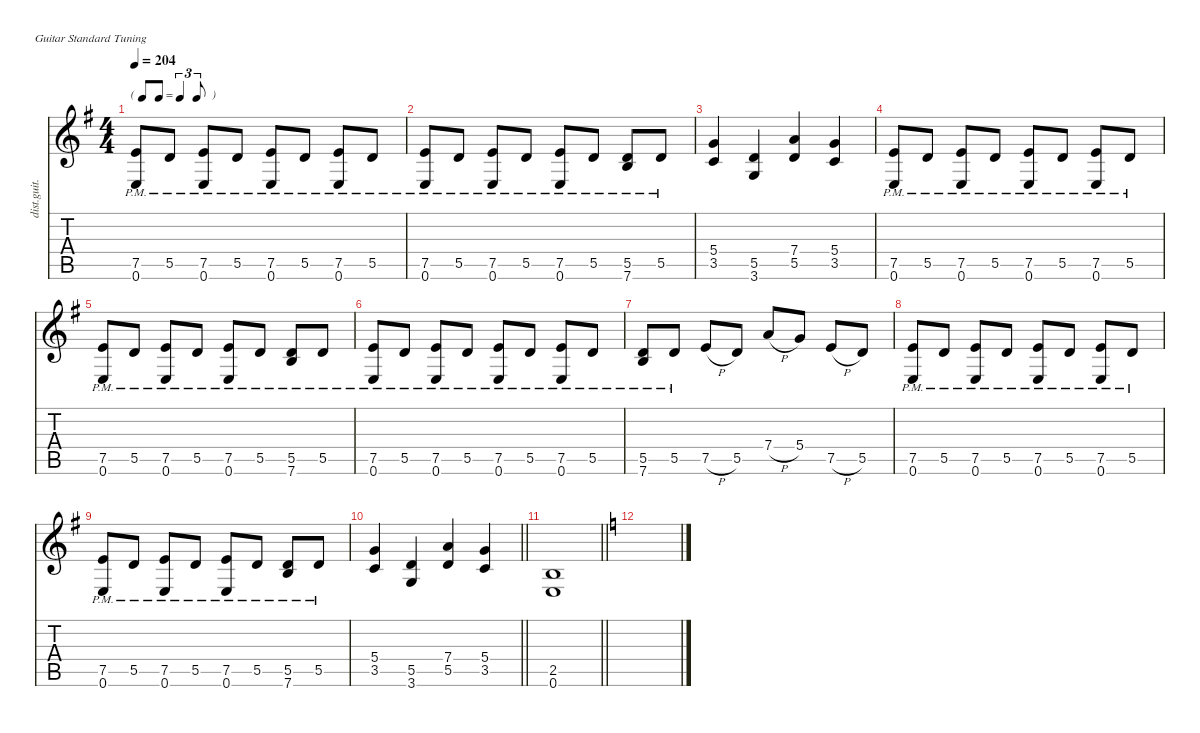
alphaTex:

\defaultSystemsLayout 4
\hideDynamics
\bracketExtendMode nobrackets
\otherSystemsTrackNameOrientation horizontal
\track ("Kirk Hammett" "dist.guit.") {defaultSystemsLayout 4 instrument distortionguitar}
\staff {score tabs}
\tuning (E4 B3 G3 D3 A2 E2)
\ts (4 4)
\tf triplet8th
\tempo 204
\clef g2
\ks eminor
(7.5{pm acc forcenatural} 0.6{pm acc forcenatural}).8{dy f beam Up} 5.5{pm acc forcenatural}.8{beam Up} (7.5{pm acc forcenatural} 0.6{pm acc forcenatural}).8{beam Up} 5.5{pm acc forcenatural}.8{beam Up} (7.5{pm acc forcenatural} 0.6{pm acc forcenatural}).8{beam Up} 5.5{pm acc forcenatural}.8{beam Up} (7.5{pm acc forcenatural} 0.6{pm acc forcenatural}).8{beam Up} 5.5{pm acc forcenatural}.8{beam Up} |
(7.5{pm acc forcenatural} 0.6{pm acc forcenatural}).8{beam Up} 5.5{pm acc forcenatural}.8{beam Up} (7.5{pm acc forcenatural} 0.6{pm acc forcenatural}).8{beam Up} 5.5{pm acc forcenatural}.8{beam Up} (7.5{pm acc forcenatural} 0.6{pm acc forcenatural}).8{beam Up} 5.5{pm acc forcenatural}.8{beam Up} (5.5{pm acc forcenatural} 7.6{pm acc forcenatural}).8{beam Up} 5.5{pm acc forcenatural}.8{beam Up} |
(5.4{acc forcenatural} 3.5{acc forcenatural}).4{beam Up} (5.5{acc forcenatural} 3.6{acc forcenatural}).4{beam Up} (7.4{acc forcenatural} 5.5{acc forcenatural}).4{beam Up} (5.4{acc forcenatural} 3.5{acc forcenatural}).4{beam Up} |
(7.5{pm acc forcenatural} 0.6{pm acc forcenatural}).8{beam Up} 5.5{pm acc forcenatural}.8{beam Up} (7.5{pm acc forcenatural} 0.6{pm acc forcenatural}).8{beam Up} 5.5{pm acc forcenatural}.8{beam Up} (7.5{pm acc forcenatural} 0.6{pm acc forcenatural}).8{beam Up} 5.5{pm acc forcenatural}.8{beam Up} (7.5{pm acc forcenatural} 0.6{pm acc forcenatural}).8{beam Up} 5.5{pm acc forcenatural}.8{beam Up} |
(7.5{pm acc forcenatural} 0.6{pm acc forcenatural}).8{beam Up} 5.5{pm acc forcenatural}.8{beam Up} (7.5{pm acc forcenatural} 0.6{pm acc forcenatural}).8{beam Up} 5.5{pm acc forcenatural}.8{beam Up} (7.5{pm acc forcenatural} 0.6{pm acc forcenatural}).8{beam Up} 5.5{pm acc forcenatural}.8{beam Up} (5.5{pm acc forcenatural} 7.6{pm acc forcenatural}).8{beam Up} 5.5{pm acc forcenatural}.8{beam Up} |
(7.5{pm acc forcenatural} 0.6{pm acc forcenatural}).8{beam Up} 5.5{pm acc forcenatural}.8{beam Up} (7.5{pm acc forcenatural} 0.6{pm acc forcenatural}).8{beam Up} 5.5{pm acc forcenatural}.8{beam Up} (7.5{pm acc forcenatural} 0.6{pm acc forcenatural}).8{beam Up} 5.5{pm acc forcenatural}.8{beam Up} (7.5{pm acc forcenatural} 0.6{pm acc forcenatural}).8{beam Up} 5.5{pm acc forcenatural}.8{beam Up} |
(5.5{pm acc forcenatural} 7.6{pm acc forcenatural}).8{beam Up} 5.5{pm acc forcenatural}.8{beam Up} 7.5{h acc forcenatural}.8{beam Up} 5.5{acc forcenatural}.8{beam Up} 7.4{h acc forcenatural}.8{beam Up} 5.4{acc forcenatural}.8{beam Up} 7.5{h acc forcenatural}.8{beam Up} 5.5{acc forcenatural}.8{beam Up} |
(7.5{pm acc forcenatural} 0.6{pm acc forcenatural}).8{beam Up} 5.5{pm acc forcenatural}.8{beam Up} (7.5{pm acc forcenatural} 0.6{pm acc forcenatural}).8{beam Up} 5.5{pm acc forcenatural}.8{beam Up} (7.5{pm acc forcenatural} 0.6{pm acc forcenatural}).8{beam Up} 5.5{pm acc forcenatural}.8{beam Up} (7.5{pm acc forcenatural} 0.6{pm acc forcenatural}).8{beam Up} 5.5{pm acc forcenatural}.8{beam Up} |
(7.5{pm acc forcenatural} 0.6{pm acc forcenatural}).8{beam Up} 5.5{pm acc forcenatural}.8{beam Up} (7.5{pm acc forcenatural} 0.6{pm acc forcenatural}).8{beam Up} 5.5{pm acc forcenatural}.8{beam Up} (7.5{pm acc forcenatural} 0.6{pm acc forcenatural}).8{beam Up} 5.5{pm acc forcenatural}.8{beam Up} (5.5{pm acc forcenatural} 7.6{pm acc forcenatural}).8{beam Up} 5.5{pm acc forcenatural}.8{beam Up} |
\barLineRight lightlight
(5.4{acc forcenatural} 3.5{acc forcenatural}).4{beam Up} (5.5{acc forcenatural} 3.6{acc forcenatural}).4{beam Up} (7.4{acc forcenatural} 5.5{acc forcenatural}).4{beam Up} (5.4{acc forcenatural} 3.5{acc forcenatural}).4{beam Up} |
\barLineRight lightlight
(2.5{acc forcenatural} 0.6{acc forcenatural}).1{beam Up} |
\ks aminor
